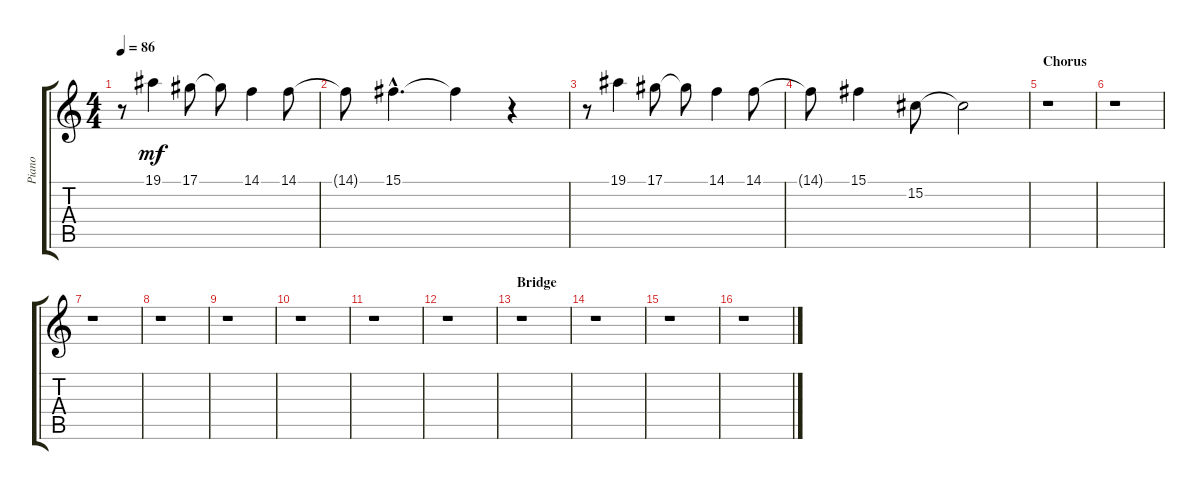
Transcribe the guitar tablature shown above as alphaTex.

\track ("Piano" "Piano") {instrument acousticgrandpiano}
\staff {score tabs}
\tuning (Eb4 Bb3 Gb3 Db3 Ab2 Eb2) {hide}
\ts (4 4)
\tempo 86
\clef g2
\ks c
r.8{dy mf} 19.1.4 17.1.8 17.1{t}.8 14.1.4 14.1.8 |
14.1{t}.8 15.1{hac}.4{d} 15.1{t}.4 r.4 |
r.8 19.1.4 17.1.8 17.1{t}.8 14.1.4 14.1.8 |
14.1{t}.8 15.1.4 15.2.8 15.2{t}.2 |
\section ("" "Chorus")
r.1 |
r.1 |
r.1 |
r.1 |
r.1 |
r.1 |
r.1 |
r.1 |
\section ("" "Bridge")
r.1 |
r.1 |
r.1 |
r.1
